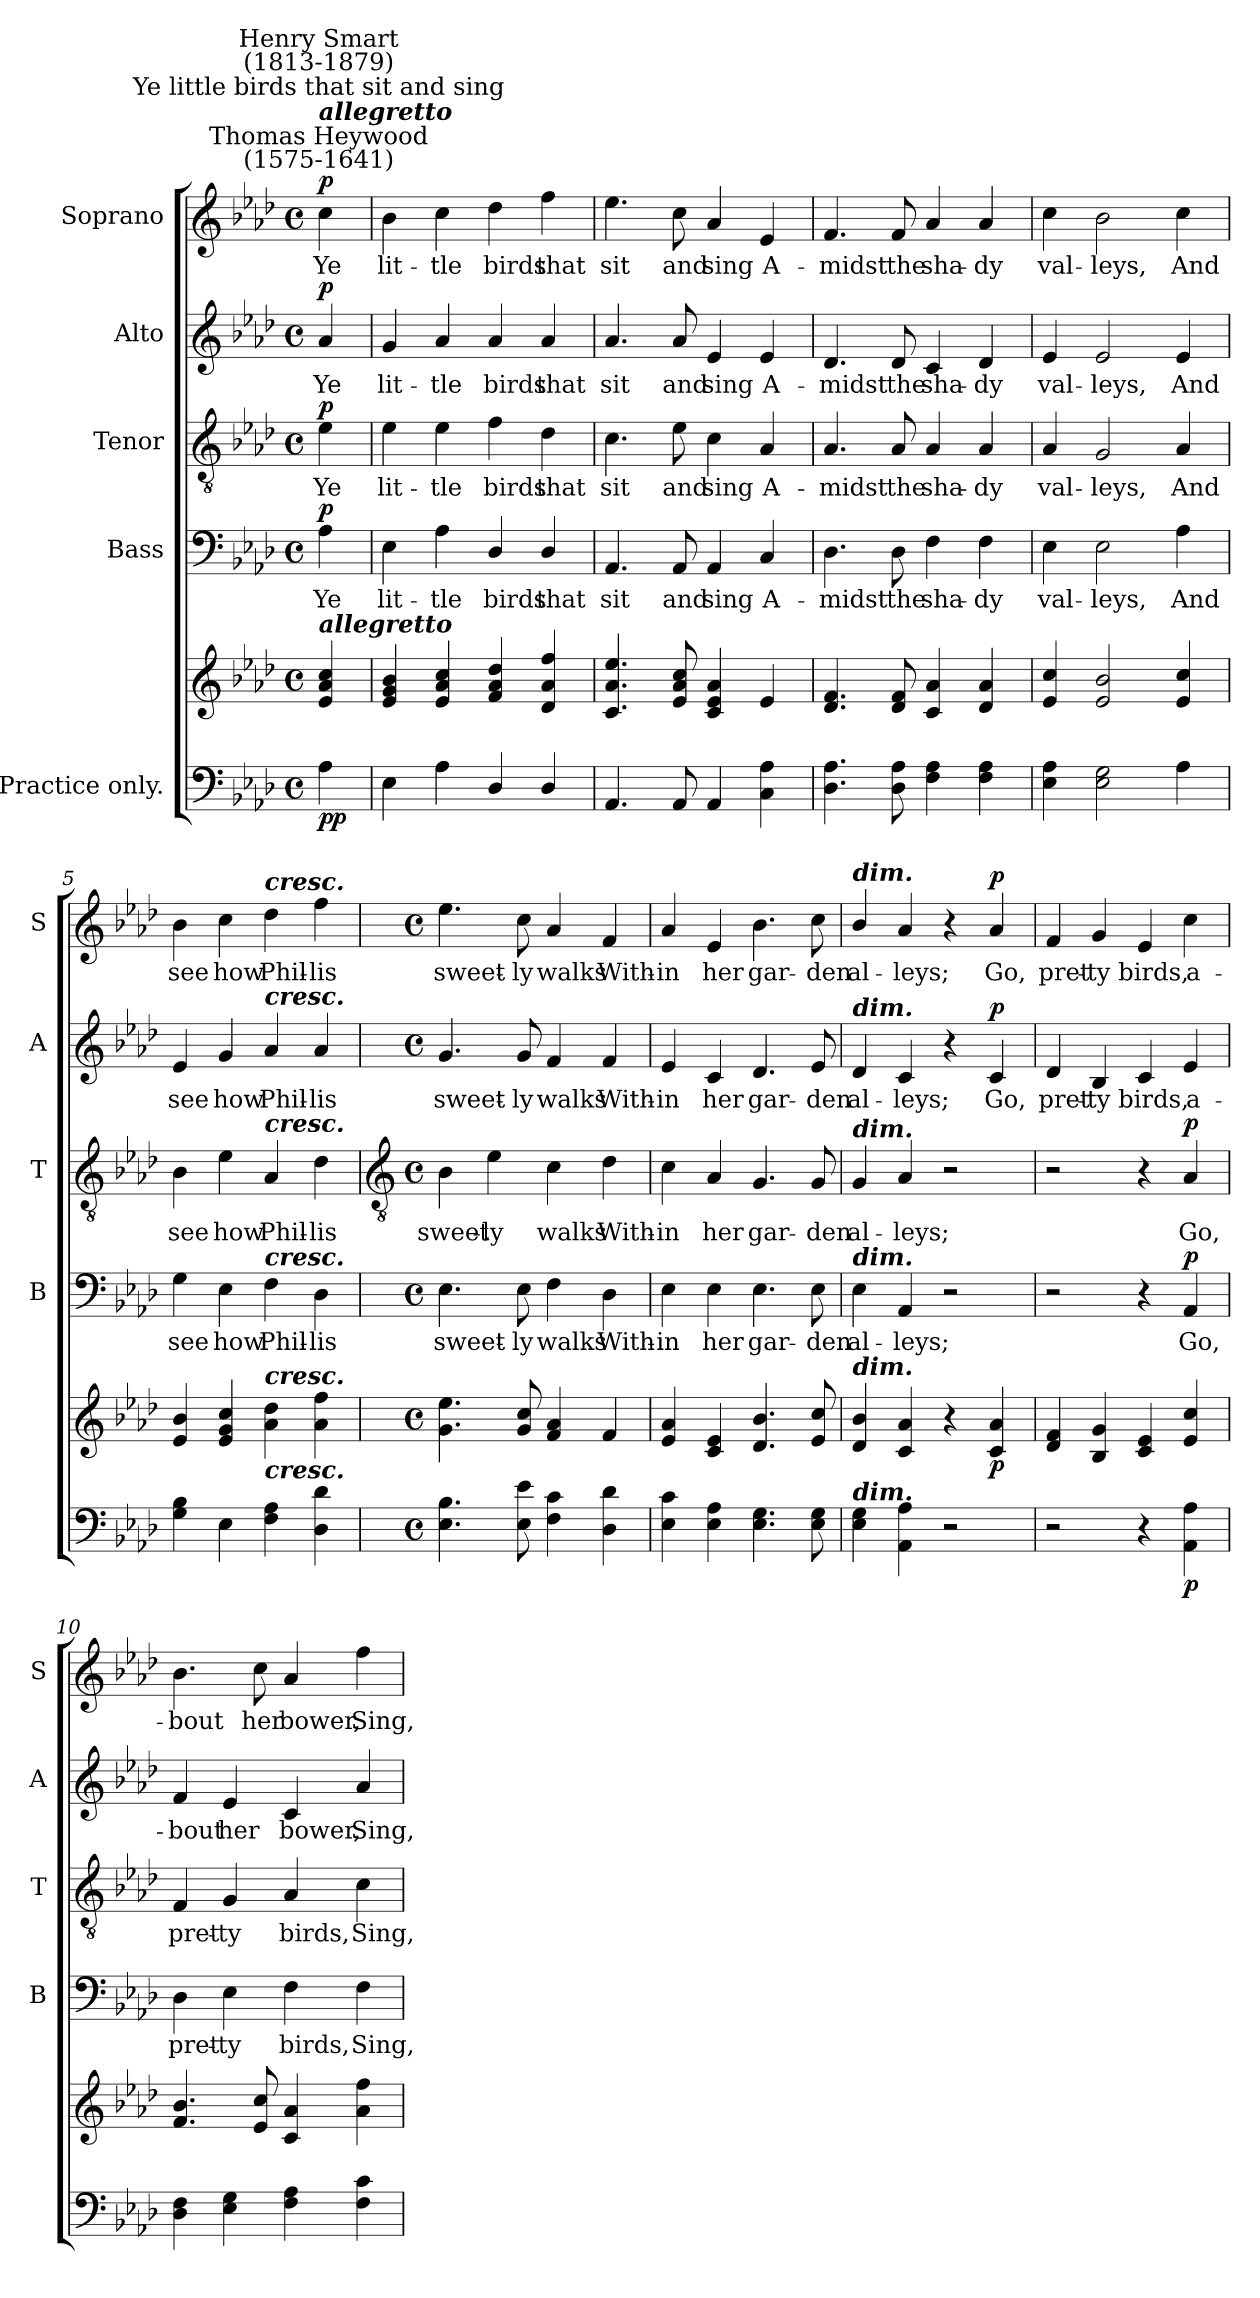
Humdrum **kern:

**kern	**kern	**dynam	**kern	**text	**dynam	**kern	**text	**dynam	**kern	**text	**dynam	**kern	**text	**dynam
*part5	*part5	*part5	*part4	*part4	*part4	*part3	*part3	*part3	*part2	*part2	*part2	*part1	*part1	*part1
*staff6	*staff5	*staff5/6	*staff4	*staff4	*staff4	*staff3	*staff3	*staff3	*staff2	*staff2	*staff2	*staff1	*staff1	*staff1
*I"Practice only.	*	*	*I"Bass	*	*	*I"Tenor	*	*	*I"Alto	*	*	*I"Soprano	*	*
*	*	*	*I'B	*	*	*I'T	*	*	*I'A	*	*	*I'S	*	*
*clefF4	*clefG2	*	*clefF4	*	*	*clefGv2	*	*	*clefG2	*	*	*clefG2	*	*
*k[b-e-a-d-]	*k[b-e-a-d-]	*	*k[b-e-a-d-]	*	*	*k[b-e-a-d-]	*	*	*k[b-e-a-d-]	*	*	*k[b-e-a-d-]	*	*
*A-:	*A-:	*	*A-:	*	*	*A-:	*	*	*A-:	*	*	*A-:	*	*
*M4/4	*M4/4	*	*M4/4	*	*	*M4/4	*	*	*M4/4	*	*	*M4/4	*	*
*met(c)	*met(c)	*	*met(c)	*	*	*met(c)	*	*	*met(c)	*	*	*met(c)	*	*
*MM120	*MM120	*	*MM120	*	*	*MM120	*	*	*MM120	*	*	*MM120	*	*
=	=	=	=	=	=	=	=	=	=	=	=	=	=	=
!	!	!	!	!	!	!	!	!	!	!	!	!LO:TX:a:cj:t=Thomas Heywood\n(1575-1641)	!	!
!	!	!	!	!	!	!	!	!	!	!	!	!LO:TX:a:Bi:t=allegretto	!	!
!	!	!	!	!	!	!	!	!	!	!	!	!LO:TX:a:cj:t=Ye little birds that sit and sing	!	!
!	!	!	!	!	!	!	!	!	!	!	!	!LO:TX:a:cj:t=Henry Smart\n(1813-1879)	!	!
!	!LO:TX:a:Bi:t=allegretto	!	!	!	!	!	!	!	!	!	!	!	!	!
!	!	!LO:DY:b=2	!	!LO:LY:b	!	!	!LO:LY:b	!	!	!LO:LY:b	!	!	!LO:LY:b	!
!	!	!LO:DY:n=1:b	!	!	!LO:DY:b	!	!	!LO:DY:b	!	!	!LO:DY:b	!	!	!LO:DY:b
4A-	4e- 4a- 4cc	p p	4A-	Ye	p	4e-	Ye	p	4a-	Ye	p	4cc	Ye	p
=1	=1	=1	=1	=1	=1	=1	=1	=1	=1	=1	=1	=1	=1	=1
!	!	!	!	!LO:LY:b	!	!	!LO:LY:b	!	!	!LO:LY:b	!	!	!LO:LY:b	!
4E-	4e- 4g 4b-	.	4E-	lit-	.	4e-	lit-	.	4g	lit-	.	4b-	lit-	.
!	!	!	!	!LO:LY:b	!	!	!LO:LY:b	!	!	!LO:LY:b	!	!	!LO:LY:b	!
4A-	4e- 4a- 4cc	.	4A-	-tle	.	4e-	-tle	.	4a-	-tle	.	4cc	-tle	.
!	!	!	!	!LO:LY:b	!	!	!LO:LY:b	!	!	!LO:LY:b	!	!	!LO:LY:b	!
4D-/	4f 4a- 4dd-	.	4D-/	birds	.	4f	birds	.	4a-	birds	.	4dd-	birds	.
!	!	!	!	!LO:LY:b	!	!	!LO:LY:b	!	!	!LO:LY:b	!	!	!LO:LY:b	!
4D-/	4d- 4a- 4ff	.	4D-/	that	.	4d-	that	.	4a-	that	.	4ff	that	.
=2	=2	=2	=2	=2	=2	=2	=2	=2	=2	=2	=2	=2	=2	=2
!	!	!	!	!LO:LY:b	!	!	!LO:LY:b	!	!	!LO:LY:b	!	!	!LO:LY:b	!
4.AA-	4.c 4.a- 4.ee-	.	4.AA-	sit	.	4.c	sit	.	4.a-	sit	.	4.ee-	sit	.
!	!	!	!	!LO:LY:b	!	!	!LO:LY:b	!	!	!LO:LY:b	!	!	!LO:LY:b	!
8AA-	8e- 8a- 8cc	.	8AA-	and	.	8e-	and	.	8a-	and	.	8cc	and	.
!	!	!	!	!LO:LY:b	!	!	!LO:LY:b	!	!	!LO:LY:b	!	!	!LO:LY:b	!
4AA-	4c 4e- 4a-	.	4AA-	sing	.	4c	sing	.	4e-	sing	.	4a-	sing	.
!	!	!	!	!LO:LY:b	!	!	!LO:LY:b	!	!	!LO:LY:b	!	!	!LO:LY:b	!
4C 4A-	4e-	.	4C	A-	.	4A-	A-	.	4e-	A-	.	4e-	A-	.
=3	=3	=3	=3	=3	=3	=3	=3	=3	=3	=3	=3	=3	=3	=3
!	!	!	!	!LO:LY:b	!	!	!LO:LY:b	!	!	!LO:LY:b	!	!	!LO:LY:b	!
4.D- 4.A-	4.d- 4.f	.	4.D-	-midst	.	4.A-	-midst	.	4.d-	-midst	.	4.f	-midst	.
!	!	!	!	!LO:LY:b	!	!	!LO:LY:b	!	!	!LO:LY:b	!	!	!LO:LY:b	!
8D- 8A-	8d- 8f	.	8D-	the	.	8A-	the	.	8d-	the	.	8f	the	.
!	!	!	!	!LO:LY:b	!	!	!LO:LY:b	!	!	!LO:LY:b	!	!	!LO:LY:b	!
4F 4A-	4c 4a-	.	4F	sha-	.	4A-	sha-	.	4c	sha-	.	4a-	sha-	.
!	!	!	!	!LO:LY:b	!	!	!LO:LY:b	!	!	!LO:LY:b	!	!	!LO:LY:b	!
4F 4A-	4d- 4a-	.	4F	-dy	.	4A-	-dy	.	4d-	-dy	.	4a-	-dy	.
=4	=4	=4	=4	=4	=4	=4	=4	=4	=4	=4	=4	=4	=4	=4
!	!	!	!	!LO:LY:b	!	!	!LO:LY:b	!	!	!LO:LY:b	!	!	!LO:LY:b	!
4E- 4A-	4e- 4cc	.	4E-	val-	.	4A-	val-	.	4e-	val-	.	4cc	val-	.
!	!	!	!	!LO:LY:b	!	!	!LO:LY:b	!	!	!LO:LY:b	!	!	!LO:LY:b	!
2E- 2G	2e- 2b-	.	2E-	-leys,	.	2G	-leys,	.	2e-	-leys,	.	2b-	-leys,	.
!	!	!	!	!LO:LY:b	!	!	!LO:LY:b	!	!	!LO:LY:b	!	!	!LO:LY:b	!
4A-	4e- 4cc	.	4A-	And	.	4A-	And	.	4e-	And	.	4cc	And	.
=5	=5	=5	=5	=5	=5	=5	=5	=5	=5	=5	=5	=5	=5	=5
!	!	!	!	!LO:LY:b	!	!	!LO:LY:b	!	!	!LO:LY:b	!	!	!LO:LY:b	!
4G 4B-	4e- 4b-	.	4G	see	.	4B-	see	.	4e-	see	.	4b-	see	.
!	!	!	!	!LO:LY:b	!	!	!LO:LY:b	!	!	!LO:LY:b	!	!	!LO:LY:b	!
4E-	4e- 4g 4cc	.	4E-	how	.	4e-	how	.	4g	how	.	4cc	how	.
!	!	!	!	!	!	!	!	!	!	!	!	!LO:TX:a:Bi:t=cresc.	!	!
!	!	!	!	!	!	!	!	!	!LO:TX:a:Bi:t=cresc.	!	!	!	!	!
!	!	!	!	!	!	!LO:TX:a:Bi:t=cresc.	!	!	!	!	!	!	!	!
!	!	!	!LO:TX:a:Bi:t=cresc.	!	!	!	!	!	!	!	!	!	!	!
!	!LO:TX:a:Bi:t=cresc.	!	!	!	!	!	!	!	!	!	!	!	!	!
!LO:TX:a:Bi:t=cresc.	!	!	!	!	!	!	!	!	!	!	!	!	!	!
!	!	!	!	!LO:LY:b	!	!	!LO:LY:b	!	!	!LO:LY:b	!	!	!LO:LY:b	!
4F 4A-	4a- 4dd-	.	4F	Phil-	.	4A-	Phil-	.	4a-	Phil-	.	4dd-	Phil-	.
!	!	!	!	!LO:LY:b	!	!	!LO:LY:b	!	!	!LO:LY:b	!	!	!LO:LY:b	!
4D- 4d-	4a- 4ff	.	4D-	-lis	.	4d-	-lis	.	4a-	-lis	.	4ff	-lis	.
!!LO:LB:g=z
=6	=6	=6	=6	=6	=6	=6	=6	=6	=6	=6	=6	=6	=6	=6
*	*	*	*	*	*	*clefGv2	*	*	*	*	*	*	*	*
*M4/4	*M4/4	*	*M4/4	*	*	*M4/4	*	*	*M4/4	*	*	*M4/4	*	*
*met(c)	*met(c)	*	*met(c)	*	*	*met(c)	*	*	*met(c)	*	*	*met(c)	*	*
!	!	!	!	!LO:LY:b	!	!	!LO:LY:b	!	!	!LO:LY:b	!	!	!LO:LY:b	!
4.E- 4.B-	4.g 4.ee-	.	4.E-	sweet-	.	4B-	sweet-	.	4.g	sweet-	.	4.ee-	sweet-	.
!	!	!	!	!	!	!	!LO:LY:b	!	!	!	!	!	!	!
.	.	.	.	.	.	4e-	-ly	.	.	.	.	.	.	.
!	!	!	!	!LO:LY:b	!	!	!	!	!	!LO:LY:b	!	!	!LO:LY:b	!
8E- 8e-	8g 8cc	.	8E-	-ly	.	.	.	.	8g	-ly	.	8cc	-ly	.
!	!	!	!	!LO:LY:b	!	!	!LO:LY:b	!	!	!LO:LY:b	!	!	!LO:LY:b	!
4F 4c	4f 4a-	.	4F	walks	.	4c	walks	.	4f	walks	.	4a-	walks	.
!	!	!	!	!LO:LY:b	!	!	!LO:LY:b	!	!	!LO:LY:b	!	!	!LO:LY:b	!
4D- 4d-	4f	.	4D-	With-	.	4d-	With-	.	4f	With-	.	4f	With-	.
=7	=7	=7	=7	=7	=7	=7	=7	=7	=7	=7	=7	=7	=7	=7
!	!	!	!	!LO:LY:b	!	!	!LO:LY:b	!	!	!LO:LY:b	!	!	!LO:LY:b	!
4E- 4c	4e- 4a-	.	4E-	-in	.	4c	-in	.	4e-	-in	.	4a-	-in	.
!	!	!	!	!LO:LY:b	!	!	!LO:LY:b	!	!	!LO:LY:b	!	!	!LO:LY:b	!
4E- 4A-	4c 4e-	.	4E-	her	.	4A-	her	.	4c	her	.	4e-	her	.
!	!	!	!	!LO:LY:b	!	!	!LO:LY:b	!	!	!LO:LY:b	!	!	!LO:LY:b	!
4.E- 4.G	4.d- 4.b-	.	4.E-	gar-	.	4.G	gar-	.	4.d-	gar-	.	4.b-	gar-	.
!	!	!	!	!LO:LY:b	!	!	!LO:LY:b	!	!	!LO:LY:b	!	!	!LO:LY:b	!
8E- 8G	8e- 8cc	.	8E-	-den	.	8G	-den	.	8e-	-den	.	8cc	-den	.
=8	=8	=8	=8	=8	=8	=8	=8	=8	=8	=8	=8	=8	=8	=8
!	!	!	!	!	!	!	!	!	!	!	!	!LO:TX:a:Bi:t=dim.	!	!
!	!	!	!	!	!	!	!	!	!LO:TX:a:Bi:t=dim.	!	!	!	!	!
!	!	!	!	!	!	!LO:TX:a:Bi:t=dim.	!	!	!	!	!	!	!	!
!	!	!	!LO:TX:a:Bi:t=dim.	!	!	!	!	!	!	!	!	!	!	!
!	!LO:TX:a:Bi:t=dim.	!	!	!	!	!	!	!	!	!	!	!	!	!
!LO:TX:a:Bi:t=dim.	!	!	!	!	!	!	!	!	!	!	!	!	!	!
!	!	!	!	!LO:LY:b	!	!	!LO:LY:b	!	!	!LO:LY:b	!	!	!LO:LY:b	!
4E- 4G	4d-/ 4b-/	.	4E-	al-	.	4G	al-	.	4d-	al-	.	4b-/	al-	.
!	!	!	!	!LO:LY:b	!	!	!LO:LY:b	!	!	!LO:LY:b	!	!	!LO:LY:b	!
4AA- 4A-	4c 4a-	.	4AA-	-leys;	.	4A-	-leys;	.	4c	-leys;	.	4a-	-leys;	.
2r	4r	.	2r	.	.	2r	.	.	4r	.	.	4r	.	.
!	!	!LO:DY:b	!	!	!	!	!	!	!	!LO:LY:b	!LO:DY:b	!	!LO:LY:b	!LO:DY:b
.	4c 4a-	p	.	.	.	.	.	.	4c	Go,	p	4a-	Go,	p
=9	=9	=9	=9	=9	=9	=9	=9	=9	=9	=9	=9	=9	=9	=9
!	!	!	!	!	!	!	!	!	!	!LO:LY:b	!	!	!LO:LY:b	!
2r	4d- 4f	.	2r	.	.	2r	.	.	4d-	pret-	.	4f	pret-	.
!	!	!	!	!	!	!	!	!	!	!LO:LY:b	!	!	!LO:LY:b	!
.	4B- 4g	.	.	.	.	.	.	.	4B-	-ty	.	4g	-ty	.
!	!	!	!	!	!	!	!	!	!	!LO:LY:b	!	!	!LO:LY:b	!
4r	4c 4e-	.	4r	.	.	4r	.	.	4c	birds,	.	4e-	birds,	.
!	!	!LO:DY:b=2	!	!LO:LY:b	!LO:DY:b	!	!LO:LY:b	!LO:DY:b	!	!LO:LY:b	!	!	!LO:LY:b	!
4AA- 4A-	4e- 4cc	p	4AA-	Go,	p	4A-	Go,	p	4e-	a-	.	4cc	a-	.
=10	=10	=10	=10	=10	=10	=10	=10	=10	=10	=10	=10	=10	=10	=10
!	!	!	!	!LO:LY:b	!	!	!LO:LY:b	!	!	!LO:LY:b	!	!	!LO:LY:b	!
4D- 4F	4.f 4.b-	.	4D-	pret-	.	4F	pret-	.	4f	-bout	.	4.b-	-bout	.
!	!	!	!	!LO:LY:b	!	!	!LO:LY:b	!	!	!LO:LY:b	!	!	!	!
4E- 4G	.	.	4E-	-ty	.	4G	-ty	.	4e-	her	.	.	.	.
!	!	!	!	!	!	!	!	!	!	!	!	!	!LO:LY:b	!
.	8e- 8cc	.	.	.	.	.	.	.	.	.	.	8cc	her	.
!	!	!	!	!LO:LY:b	!	!	!LO:LY:b	!	!	!LO:LY:b	!	!	!LO:LY:b	!
4F 4A-	4c 4a-	.	4F	birds,	.	4A-	birds,	.	4c	bower,	.	4a-	bower,	.
!	!	!	!	!LO:LY:b	!	!	!LO:LY:b	!	!	!LO:LY:b	!	!	!LO:LY:b	!
4F 4c	4a- 4ff	.	4F	Sing,	.	4c	Sing,	.	4a-	Sing,	.	4ff	Sing,	.
=	=	=	=	=	=	=	=	=	=	=	=	=	=	=
*-	*-	*-	*-	*-	*-	*-	*-	*-	*-	*-	*-	*-	*-	*-
